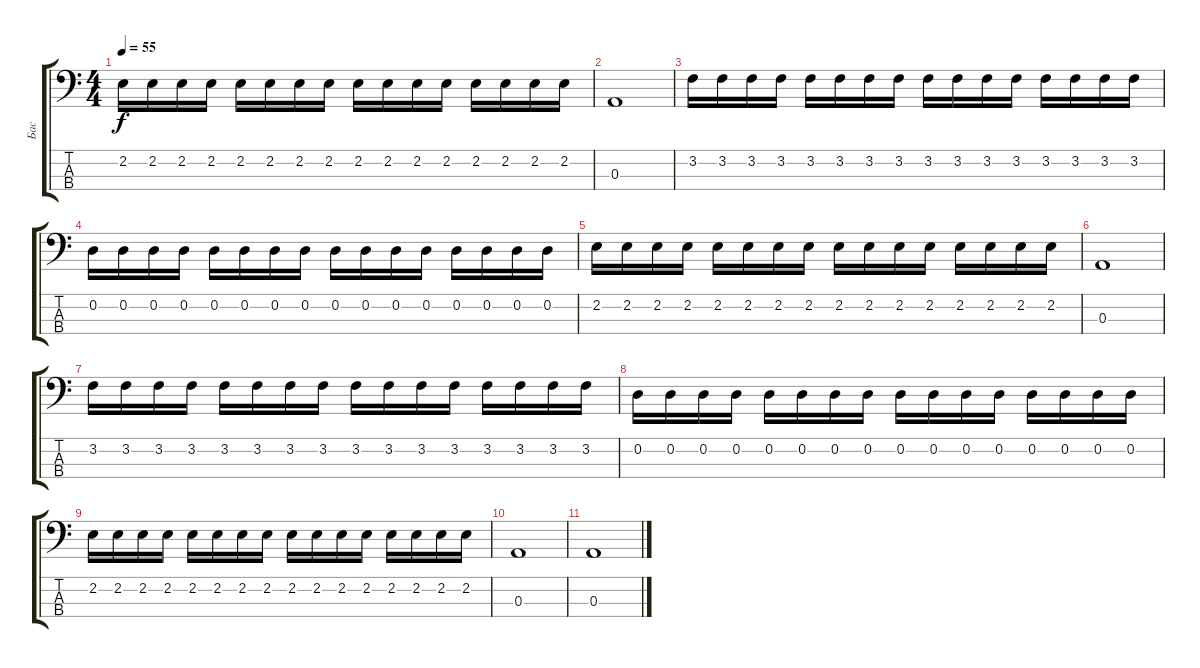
\track ("Бас" "Бас") {instrument electricbassfinger}
\staff {score tabs}
\tuning (G2 D2 A1 E1) {hide}
\ts (4 4)
\tempo 55
\clef f4
\ks c
2.2.16{dy f} 2.2.16 2.2.16 2.2.16 2.2.16 2.2.16 2.2.16 2.2.16 2.2.16 2.2.16 2.2.16 2.2.16 2.2.16 2.2.16 2.2.16 2.2.16 |
0.3.1 |
3.2.16 3.2.16 3.2.16 3.2.16 3.2.16 3.2.16 3.2.16 3.2.16 3.2.16 3.2.16 3.2.16 3.2.16 3.2.16 3.2.16 3.2.16 3.2.16 |
0.2.16 0.2.16 0.2.16 0.2.16 0.2.16 0.2.16 0.2.16 0.2.16 0.2.16 0.2.16 0.2.16 0.2.16 0.2.16 0.2.16 0.2.16 0.2.16 |
2.2.16 2.2.16 2.2.16 2.2.16 2.2.16 2.2.16 2.2.16 2.2.16 2.2.16 2.2.16 2.2.16 2.2.16 2.2.16 2.2.16 2.2.16 2.2.16 |
0.3.1 |
3.2.16 3.2.16 3.2.16 3.2.16 3.2.16 3.2.16 3.2.16 3.2.16 3.2.16 3.2.16 3.2.16 3.2.16 3.2.16 3.2.16 3.2.16 3.2.16 |
0.2.16 0.2.16 0.2.16 0.2.16 0.2.16 0.2.16 0.2.16 0.2.16 0.2.16 0.2.16 0.2.16 0.2.16 0.2.16 0.2.16 0.2.16 0.2.16 |
2.2.16 2.2.16 2.2.16 2.2.16 2.2.16 2.2.16 2.2.16 2.2.16 2.2.16 2.2.16 2.2.16 2.2.16 2.2.16 2.2.16 2.2.16 2.2.16 |
0.3.1 |
0.3.1
